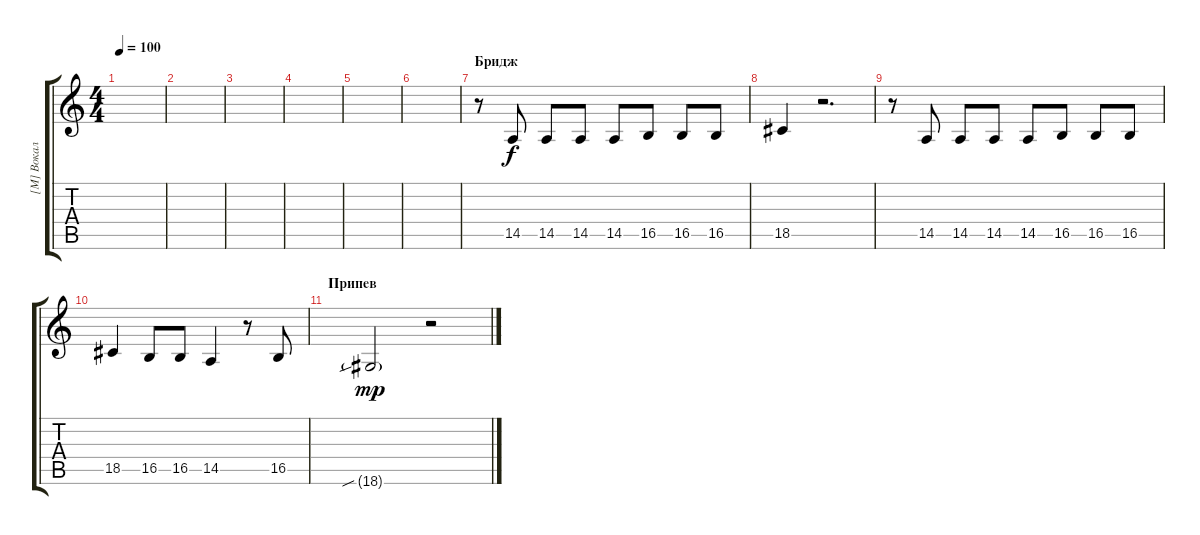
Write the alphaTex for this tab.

\track ("[M] Вокал [Igor]" "[M] Вокал ") {instrument choiraahs}
\staff {score tabs}
\tuning (D4 A3 F3 C3 G2 D2) {hide}
\ts (4 4)
\tempo 100
\clef g2
\ks c
|
|
|
|
|
|
\section ("" "Бридж")
r.8 14.5.8 14.5.8 14.5.8 14.5.8 16.5.8 16.5.8 16.5.8 |
18.5.4 r.2{d} |
r.8 14.5.8 14.5.8 14.5.8 14.5.8 16.5.8 16.5.8 16.5.8 |
18.5.4 16.5.8 16.5.8 14.5.4 r.8 16.5.8 |
\section ("" "Припев")
18.6{sib g}.2{dy mp} r.2
